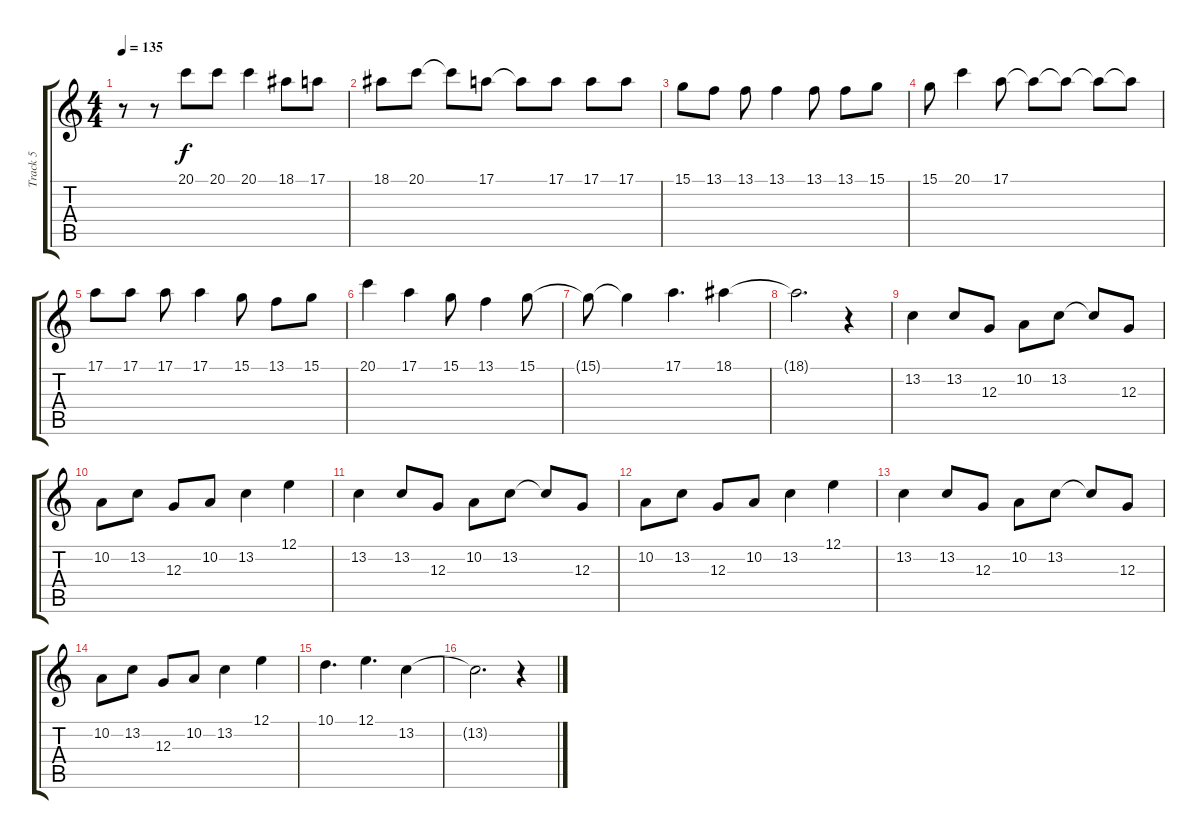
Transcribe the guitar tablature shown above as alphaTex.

\track ("Track 5" "Track 5") {instrument clarinet}
\staff {score tabs}
\tuning (E4 B3 G3 D3 A2 E2) {hide}
\ts (4 4)
\tempo 135
\clef g2
\ks c
r.8{dy f} r.8 20.1.8 20.1.8 20.1.4 18.1.8 17.1.8 |
18.1.8 20.1.8 20.1{t}.8 17.1.8 17.1{t}.8 17.1.8 17.1.8 17.1.8 |
15.1.8 13.1.8 13.1.8 13.1.4 13.1.8 13.1.8 15.1.8 |
15.1.8 20.1.4 17.1.8 17.1{t}.8 17.1{t}.8 17.1{t}.8 17.1{t}.8 |
17.1.8 17.1.8 17.1.8 17.1.4 15.1.8 13.1.8 15.1.8 |
20.1.4 17.1.4 15.1.8 13.1.4 15.1.8 |
15.1{t}.8 15.1{t}.4 17.1.4{d} 18.1.4 |
18.1{t}.2{d} r.4 |
13.2.4 13.2.8 12.3.8 10.2.8 13.2.8 13.2{t}.8 12.3.8 |
10.2.8 13.2.8 12.3.8 10.2.8 13.2.4 12.1.4 |
13.2.4 13.2.8 12.3.8 10.2.8 13.2.8 13.2{t}.8 12.3.8 |
10.2.8 13.2.8 12.3.8 10.2.8 13.2.4 12.1.4 |
13.2.4 13.2.8 12.3.8 10.2.8 13.2.8 13.2{t}.8 12.3.8 |
10.2.8 13.2.8 12.3.8 10.2.8 13.2.4 12.1.4 |
10.1.4{d} 12.1.4{d} 13.2.4 |
13.2{t}.2{d} r.4
